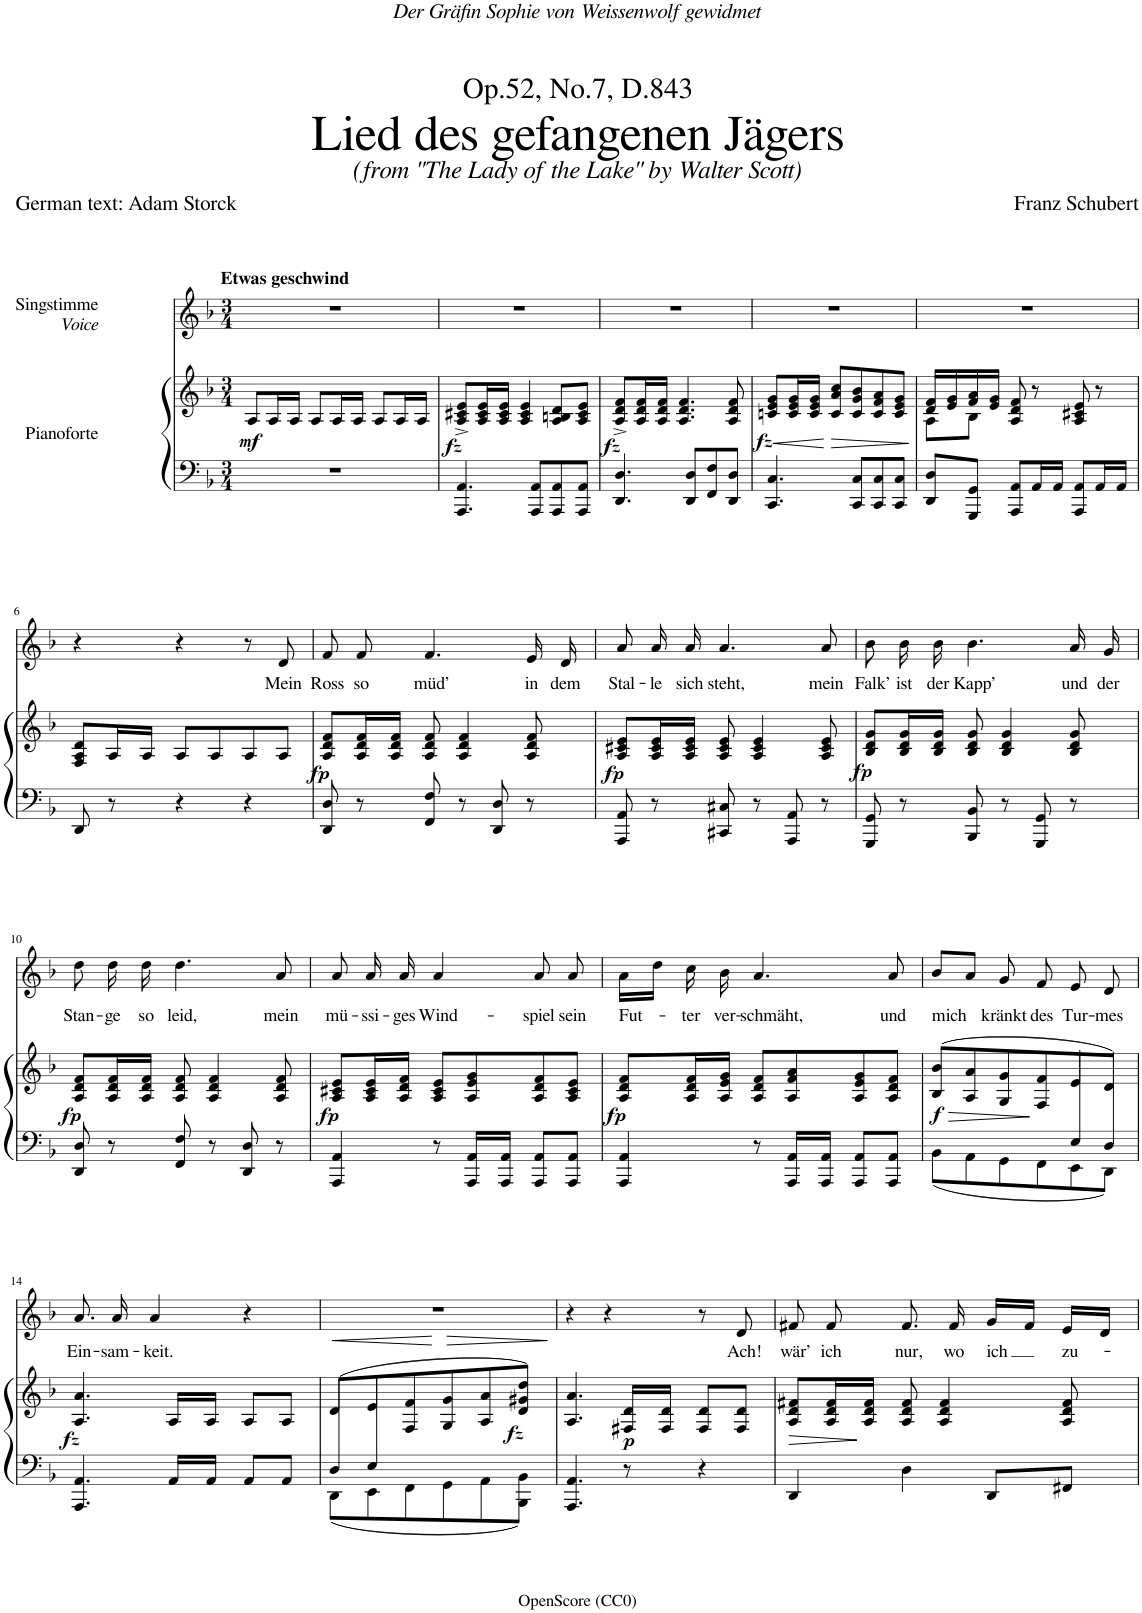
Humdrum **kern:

**kern	**kern	**dynam	**kern	**text
*part2	*part2	*part2	*part1	*part1
*staff3	*staff2	*staff2/3	*staff1	*staff1
*I"Pianoforte	*	*	*I"Singstimme Voice	*
*I'Pno	*	*	*	*
*clefF4	*clefG2	*	*clefG2	*
*k[b-]	*k[b-]	*	*k[b-]	*
*M3/4	*M3/4	*	*M3/4	*
=1	=1	=1	=1	=1
!	!	!	!LO:TX:a:B:t=Etwas geschwind	!
!	!	!LO:DY:b	!	!
2.r	8A/L	mf	2.r	.
.	16A/L	.	.	.
.	16A/JJ	.	.	.
.	8A/L	.	.	.
.	16A/L	.	.	.
.	16A/JJ	.	.	.
.	8A/L	.	.	.
.	16A/L	.	.	.
.	16A/JJ	.	.	.
=2	=2	=2	=2	=2
!	!	!LO:DY:b	!	!
4.AAA/ 4.AA/	8A/^ 8c#X/^ 8e/^L	fz	2.r	.
.	16A/ 16c#/ 16e/L	.	.	.
.	16A/ 16c#/ 16e/JJ	.	.	.
.	4A/ 4c#/ 4e/	.	.	.
8AAA/ 8AA/L	.	.	.	.
8AAA/ 8AA/	8A/ 8Bn/ 8d/L	.	.	.
8AAA/ 8AA/J	8A/ 8c#/ 8e/J	.	.	.
=3	=3	=3	=3	=3
!	!	!LO:DY:b	!	!
4.DD/ 4.D/	8A/^ 8d/^ 8f/^L	fz	2.r	.
.	16A/ 16d/ 16f/L	.	.	.
.	16A/ 16d/ 16f/JJ	.	.	.
.	4.A/ 4.d/ 4.f/	.	.	.
8DD/ 8D/L	.	.	.	.
8FF/ 8F/	.	.	.	.
8DD/ 8D/J	8A/ 8d/ 8f/	.	.	.
=4	=4	=4	=4	=4
!	!	!LO:HP:b	!	!
!	!	!LO:DY:n=1:b	!	!
4.CC/ 4.C/	8cn/ 8e/ 8g/L	< fz	2.r	.
.	16c/ 16e/ 16g/L	.	.	.
.	16c/ 16e/ 16g/JJ	.	.	.
!	!	!LO:HP:n=1:b	!	!
.	8c/ 8a/ 8cc/L	[ >	.	.
8CC/ 8C/L	8c/ 8g/ 8b-/	.	.	.
8CC/ 8C/	8c/ 8f/ 8a/	.	.	.
8CC/ 8C/J	8c/ 8e/ 8g/J	.	.	.
.	.	]	.	.
=5	=5	=5	=5	=5
*	*^	*	*	*
8DD/ 8D/L	16d/ 16f/LL	8A\L	.	2.r	.
.	16e/ 16g/	.	.	.	.
8GGG/ 8GG/J	16f/ 16a/	8B-\J	.	.	.
.	16e/ 16g/JJ	.	.	.	.
8AAA/ 8AA/L	8A/ 8d/ 8f/	2ryy	.	.	.
16AA/L	8r	.	.	.	.
16AA/JJ	.	.	.	.	.
8AAA/ 8AA/L	8A/ 8c#X/ 8e/	.	.	.	.
16AA/L	8r	.	.	.	.
16AA/JJ	.	.	.	.	.
*	*v	*v	*	*	*
!!LO:LB:g=z
=6	=6	=6	=6	=6
8DD/	8F/ 8A/ 8d/L	.	4r	.
8r	16A/L	.	.	.
.	16A/JJ	.	.	.
4r	8A/L	.	4r	.
.	8A/	.	.	.
4r	8A/	.	8r	.
!	!	!	!	!LO:LY:b
.	8A/J	.	8d/	Mein
=7	=7	=7	=7	=7
!	!	!LO:DY:b	!	!LO:LY:b
8DD/ 8D/	8A/ 8d/ 8f/L	fp	8f/	Ross
!	!	!	!	!LO:LY:b
8r	16A/ 16d/ 16f/L	.	8f/	so
.	16A/ 16d/ 16f/JJ	.	.	.
!	!	!	!	!LO:LY:b
8FF/ 8F/	8A/ 8d/ 8f/	.	4.f/	müd’
8r	4A/ 4d/ 4f/	.	.	.
8DD/ 8D/	.	.	.	.
!	!	!	!	!LO:LY:b
8r	8A/ 8d/ 8f/	.	16e/	in
!	!	!	!	!LO:LY:b
.	.	.	16d/	dem
=8	=8	=8	=8	=8
!	!	!LO:DY:b	!	!LO:LY:b
8AAA/ 8AA/	8A/ 8c#X/ 8e/L	fp	8a/	Stal-
!	!	!	!	!LO:LY:b
8r	16A/ 16c#/ 16e/L	.	16a/	-le
!	!	!	!	!LO:LY:b
.	16A/ 16c#/ 16e/JJ	.	16a/	sich
!	!	!	!	!LO:LY:b
8CC#X/ 8C#X/	8A/ 8c#/ 8e/	.	4.a/	steht,
8r	4A/ 4c#/ 4e/	.	.	.
8AAA/ 8AA/	.	.	.	.
!	!	!	!	!LO:LY:b
8r	8A/ 8c#/ 8e/	.	8a/	mein
=9	=9	=9	=9	=9
!	!	!LO:DY:b	!	!LO:LY:b
8GGG/ 8GG/	8B-/ 8d/ 8g/L	fp	8b-\	Falk’
!	!	!	!	!LO:LY:b
8r	16B-/ 16d/ 16g/L	.	16b-\	ist
!	!	!	!	!LO:LY:b
.	16B-/ 16d/ 16g/JJ	.	16b-\	der
!	!	!	!	!LO:LY:b
8BBB-/ 8BB-/	8B-/ 8d/ 8g/	.	4.b-\	Kapp’
8r	4B-/ 4d/ 4g/	.	.	.
8GGG/ 8GG/	.	.	.	.
!	!	!	!	!LO:LY:b
8r	8B-/ 8d/ 8g/	.	16a/	und
!	!	!	!	!LO:LY:b
.	.	.	16g/	der
!!LO:LB:g=z
=10	=10	=10	=10	=10
!	!	!LO:DY:b	!	!LO:LY:b
8DD/ 8D/	8A/ 8d/ 8f/L	fp	8dd\	Stan-
!	!	!	!	!LO:LY:b
8r	16A/ 16d/ 16f/L	.	16dd\	-ge
!	!	!	!	!LO:LY:b
.	16A/ 16d/ 16f/JJ	.	16dd\	so
!	!	!	!	!LO:LY:b
8FF/ 8F/	8A/ 8d/ 8f/	.	4.dd\	leid,
8r	4A/ 4d/ 4f/	.	.	.
8DD/ 8D/	.	.	.	.
!	!	!	!	!LO:LY:b
8r	8A/ 8d/ 8f/	.	8a/	mein
=11	=11	=11	=11	=11
!	!	!LO:DY:b	!	!LO:LY:b
4AAA/ 4AA/	8A/ 8c#X/ 8e/L	fp	8a/	mü-
!	!	!	!	!LO:LY:b
.	16A/ 16c#/ 16e/L	.	16a/	-ssi-
!	!	!	!	!LO:LY:b
.	16A/ 16d/ 16f/JJ	.	16a/	-ges
!	!	!	!	!LO:LY:b
8r	8A/ 8c#/ 8e/L	.	4a/	Wind-
16AAA/ 16AA/LL	8A/ 8e/ 8g/	.	.	.
16AAA/ 16AA/JJ	.	.	.	.
!	!	!	!	!LO:LY:b
8AAA/ 8AA/L	8A/ 8d/ 8f/	.	8a/	-spiel
!	!	!	!	!LO:LY:b
8AAA/ 8AA/J	8A/ 8c#/ 8e/J	.	8a/	sein
=12	=12	=12	=12	=12
!	!	!LO:DY:b	!	!LO:LY:b
4AAA/ 4AA/	8A/ 8d/ 8f/L	fp	16a\LL	Fut-
.	.	.	16dd\JJ	.
!	!	!	!	!LO:LY:b
.	16A/ 16d/ 16f/L	.	16cc\	-ter
!	!	!	!	!LO:LY:b
.	16A/ 16e/ 16g/JJ	.	16b-\	ver-
!	!	!	!	!LO:LY:b
8r	8A/ 8d/ 8f/L	.	4.a/	-schmäht,
16AAA/ 16AA/LL	8A/ 8f/ 8a/	.	.	.
16AAA/ 16AA/JJ	.	.	.	.
8AAA/ 8AA/L	8A/ 8e/ 8g/	.	.	.
!	!	!	!	!LO:LY:b
8AAA/ 8AA/J	8A/ 8d/ 8f/J	.	8a/	und
=13	=13	=13	=13	=13
*^	*	*	*	*
!	!	!	!LO:HP:b	!	!LO:LY:b
!	!	!	!LO:DY:n=1:b	!	!
2ryy	8BB-\L	(8B-/ 8b-/L	> f	8b-/L	mich
.	8AA\	8A/ 8a/	.	8a/J	.
!	!	!	!	!	!LO:LY:b
.	8GG\	8G/ 8g/	.	8g/	kränkt
!	!	!	!	!	!LO:LY:b
.	8FF\	8F/ 8f/	]	8f/	des
!	!	!	!	!	!LO:LY:b
8E/L	8EE\	8e/	.	8e/	Tur-
!	!	!	!	!	!LO:LY:b
8D/J	8DD\J	8d/J)	.	8d/	-mes
!!LO:LB:g=z
=14	=14	=14	=14	=14	=14
!	!	!	!LO:DY:b	!	!LO:LY:b
*v	*v	*	*	*	*
4.AAA/ 4.AA/	4.A/ 4.a/	fz	8.a/	Ein-
!	!	!	!	!LO:LY:b
.	.	.	16a/	-sam-
!	!	!	!	!LO:LY:b
.	.	.	4a/	-keit.
16AA/LL	16A/LL	.	.	.
16AA/JJ	16A/JJ	.	.	.
8AA/L	8A/L	.	4r	.
8AA/J	8A/J	.	.	.
=15	=15	=15	=15	=15
*^	*	*	*	*
!	!	!	!LO:HP:b	!	!
8D/L	8DD\L	(>8d/L	<	2.r	.
8E/J	8EE\	8e/	.	.	.
2ryy	8FF\	8F/ 8f/	.	.	.
!	!	!	!LO:HP:n=1:b	!	!
.	8GG\	8G/ 8g/	[ >	.	.
.	8AA\	8A/ 8a/	.	.	.
!	!	!	!LO:DY:b	!	!
.	8BBB-\ 8BB-\J	8d/ 8g#X/ 8dd/J)	fz	.	.
*v	*v	*	*	*	*
.	.	]	.	.
=16	=16	=16	=16	=16
4.AAA/ 4.AA/	4.A/ 4.a/	.	4r	.
.	.	.	4r	.
!	!	!LO:DY:b	!	!
8r	16F#X/ 16d/LL	p	.	.
.	16F#/ 16d/JJ	.	.	.
4r	8F#/ 8d/L	.	8r	.
!	!	!	!	!LO:LY:b
.	8F#/ 8d/J	.	8d/	Ach!
=17	=17	=17	=17	=17
!	!	!LO:HP:b	!	!LO:LY:b
4DD/	8A/ 8d/ 8f#X/L	>	8f#X/	wär’
!	!	!	!	!LO:LY:b
.	16A/ 16d/ 16f#/L	.	8f#/	ich
.	16A/ 16d/ 16f#/JJ	]	.	.
!	!	!	!	!LO:LY:b
4D\	8A/ 8d/ 8f#/	.	8.f#/	nur,
.	4A/ 4d/ 4f#/	.	.	.
!	!	!	!	!LO:LY:b
.	.	.	16f#/	wo
!	!	!	!	!LO:LY:b
8DD/L	.	.	16g/LL	ich
.	.	.	16f#/JJ	.
!	!	!	!	!LO:LY:b
8FF#X/J	8A/ 8d/ 8f#/	.	16e/LL	zu-
.	.	.	16d/JJ	.
=	=	=	=	=
*-	*-	*-	*-	*-
